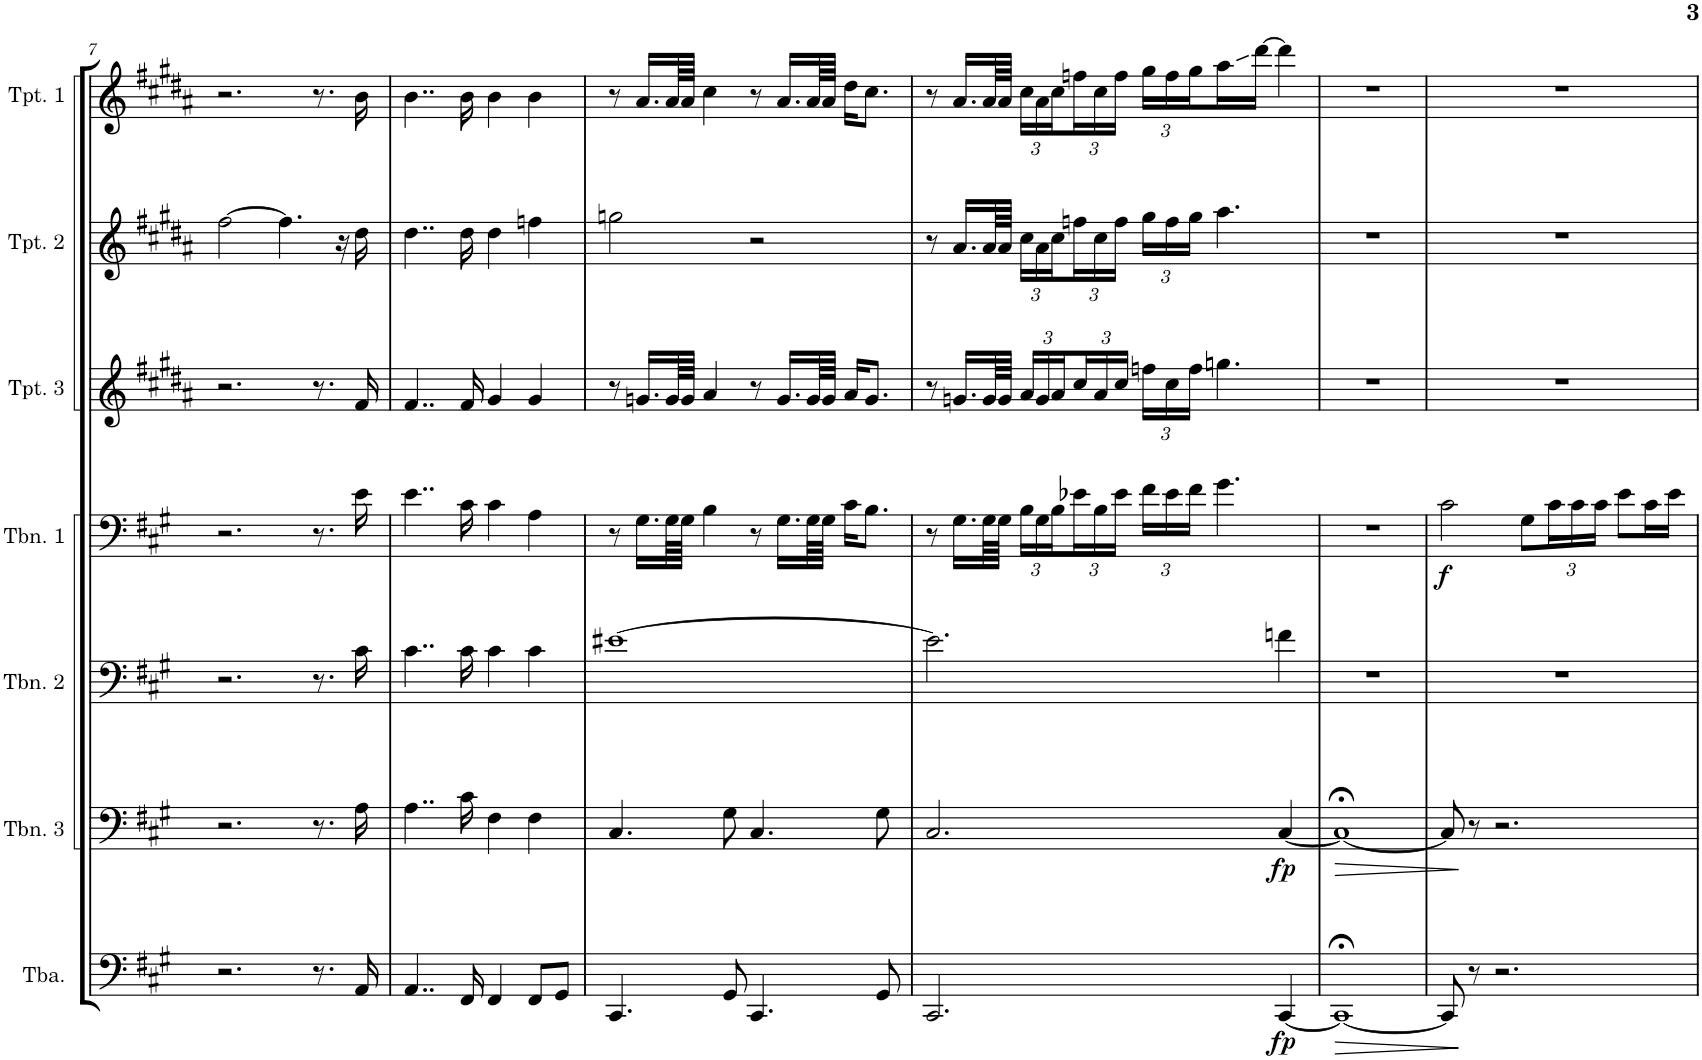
**kern	**dynam	**kern	**dynam	**kern	**kern	**dynam	**kern	**kern	**kern
*part7	*part7	*part6	*part6	*part5	*part4	*part4	*part3	*part2	*part1
*staff7	*staff7	*staff6	*staff6	*staff5	*staff4	*staff4	*staff3	*staff2	*staff1
*I"Tuba	*	*I"Trombone 3	*	*I"Trombone 2	*I"Trombone 1	*	*I"Trumpet 3	*I"Trumpet 2	*I"Trumpet 1
*I'Tba.	*	*I'Tbn. 3	*	*I'Tbn. 2	*I'Tbn. 1	*	*I'Tpt. 3	*I'Tpt. 2	*I'Tpt. 1
!!LO:PB:g=z
*clefF4	*	*clefF4	*	*clefF4	*clefF4	*	*clefG2	*clefG2	*clefG2
*	*	*	*	*	*	*	*Trd1c2	*Trd1c2	*Trd1c2
*k[f#c#g#]	*	*k[f#c#g#]	*	*k[f#c#g#]	*k[f#c#g#]	*	*k[f#c#g#d#a#]	*k[f#c#g#d#a#]	*k[f#c#g#d#a#]
*M4/4	*	*M4/4	*	*M4/4	*M4/4	*	*M4/4	*M4/4	*M4/4
=7	=7	=7	=7	=7	=7	=7	=7	=7	=7
2.r	.	2.r	.	2.r	2.r	.	2.r	[2ff#\	2.r
.	.	.	.	.	.	.	.	4.ff#\]	.
8.r	.	8.r	.	8.r	8.r	.	8.r	.	8.r
.	.	.	.	.	.	.	.	16r	.
16AA/	.	16A\	.	16c#\	16e\	.	16f#/	16dd#\	16b\
=8	=8	=8	=8	=8	=8	=8	=8	=8	=8
4..AA/	.	4..A\	.	4..c#\	4..e\	.	4..f#/	4..dd#\	4..b\
16FF#/	.	16c#\	.	16c#\	16c#\	.	16f#/	16dd#\	16b\
4FF#/	.	4F#\	.	4c#\	4c#\	.	4g#/	4dd#\	4b\
8FF#/L	.	4F#\	.	4c#\	4A\	.	4g#/	4ffn\	4b\
8GG#/J	.	.	.	.	.	.	.	.	.
=9	=9	=9	=9	=9	=9	=9	=9	=9	=9
4.CC#/	.	4.C#/	.	[1e#X	8r	.	8r	2ggn\	8r
.	.	.	.	.	16.G#\LL	.	16.gn/LL	.	16.a#/LL
.	.	.	.	.	64G#\LL	.	64g/LL	.	64a#/LL
.	.	.	.	.	64G#\JJJJ	.	64g/JJJJ	.	64a#/JJJJ
.	.	.	.	.	4B\	.	4a#/	.	4cc#\
8GG#/	.	8G#\	.	.	.	.	.	.	.
4.CC#/	.	4.C#/	.	.	8r	.	8r	2r	8r
.	.	.	.	.	16.G#\LL	.	16.g/LL	.	16.a#/LL
.	.	.	.	.	64G#\LL	.	64g/LL	.	64a#/LL
.	.	.	.	.	64G#\JJJJ	.	64g/JJJJ	.	64a#/JJJJ
.	.	.	.	.	16c#\KL	.	16a#/KL	.	16dd#\KL
.	.	.	.	.	8.B\J	.	8.g/J	.	8.cc#\J
8GG#/	.	8G#\	.	.	.	.	.	.	.
=10	=10	=10	=10	=10	=10	=10	=10	=10	=10
2.CC#/	.	2.C#/	.	2.e#\]	8r	.	8r	8r	8r
.	.	.	.	.	16.G#\LL	.	16.gn/LL	16.a#/LL	16.a#/LL
.	.	.	.	.	64G#\LL	.	64g/LL	64a#/LL	64a#/LL
.	.	.	.	.	64G#\JJJJ	.	64g/JJJJ	64a#/JJJJ	64a#/JJJJ
*	*	*	*	*	*Xbrackettup	*	*Xbrackettup	*Xbrackettup	*Xbrackettup
.	.	.	.	.	24B\LL	.	24a#/LL	24cc#\LL	24cc#\LL
.	.	.	.	.	24G#\	.	24g/	24a#\	24a#\
.	.	.	.	.	24B\	.	24a#/	24cc#\	24cc#\
.	.	.	.	.	24e-X\	.	24cc#/	24ffn\	24ffn\
.	.	.	.	.	24B\	.	24a#/	24cc#\	24cc#\
.	.	.	.	.	24e-\JJ	.	24cc#/JJ	24ff\JJ	24ff\JJ
.	.	.	.	.	24f#\LL	.	24ffn\LL	24gg#\LL	24gg#\LL
.	.	.	.	.	24e-\	.	24cc#\	24ff\	24ff\
.	.	.	.	.	24f#\JJ	.	24ff\JJ	24gg#\JJ	24gg#\
.	.	.	.	.	4.g#\	.	4.ggn\	4.aa#\	16aa#\
.	.	.	.	.	.	.	.	.	[16ddd#\JJ
!	!LO:DY:b	!	!LO:DY:b	!	!	!	!	!	!
[4CC#/	fp	[4C#/	fp	4fn\	.	.	.	.	4ddd#\]
=11	=11	=11	=11	=11	=11	=11	=11	=11	=11
!	!LO:HP:b	!	!LO:HP:b	!	!	!	!	!	!
1CC#;<_	>	1C#;<_	>	1r	1r	.	1r	1r	1r
=12	=12	=12	=12	=12	=12	=12	=12	=12	=12
!	!	!	!	!	!	!LO:DY:b	!	!	!
8CC#/]	.	8C#/]	.	1r	2c#\	f	1r	1r	1r
8r	]	8r	]	.	.	.	.	.	.
2.r	.	2.r	.	.	.	.	.	.	.
.	.	.	.	.	8G#\L	.	.	.	.
.	.	.	.	.	24c#\L	.	.	.	.
.	.	.	.	.	24c#\	.	.	.	.
.	.	.	.	.	24c#\JJ	.	.	.	.
.	.	.	.	.	8e\L	.	.	.	.
.	.	.	.	.	16c#\L	.	.	.	.
.	.	.	.	.	16e\JJ	.	.	.	.
=	=	=	=	=	=	=	=	=	=
*-	*-	*-	*-	*-	*-	*-	*-	*-	*-
